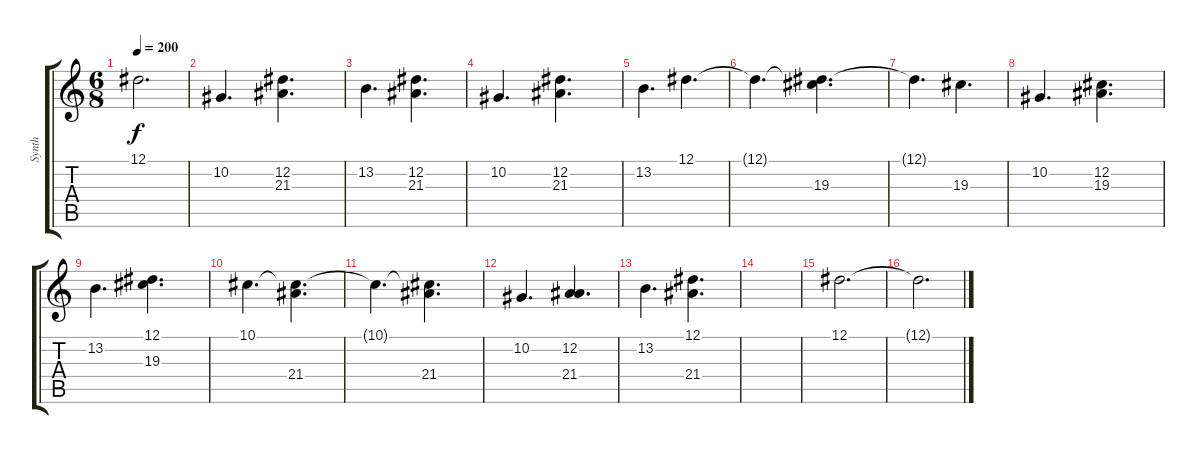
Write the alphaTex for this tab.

\track ("Synth" "Synth") {instrument choiraahs}
\staff {score tabs}
\tuning (Eb4 Bb3 Gb3 Db3 Ab2 Eb2) {hide}
\ts (6 8)
\tempo 200
\clef g2
\ks c
12.1{t}.2{d dy f} |
10.2.4{d} (12.2 21.3).4{d} |
13.2.4{d} (12.2 21.3).4{d} |
10.2.4{d} (12.2 21.3).4{d} |
13.2.4{d} 12.1.4{d} |
12.1{t}.4{d} (12.1{t} 19.3).4{d} |
12.1{t}.4{d} 19.3.4{d} |
10.2.4{d} (12.2 19.3).4{d} |
13.2.4{d} (12.1 19.3).4{d} |
10.1.4{d} (10.1{t} 21.4).4{d} |
10.1{t}.4{d} (10.1{t} 21.4).4{d} |
10.2.4{d} (12.2 21.4).4{d} |
13.2.4{d} (12.1 21.4).4{d} |
|
12.1.2{d} |
12.1{t}.2{d}
